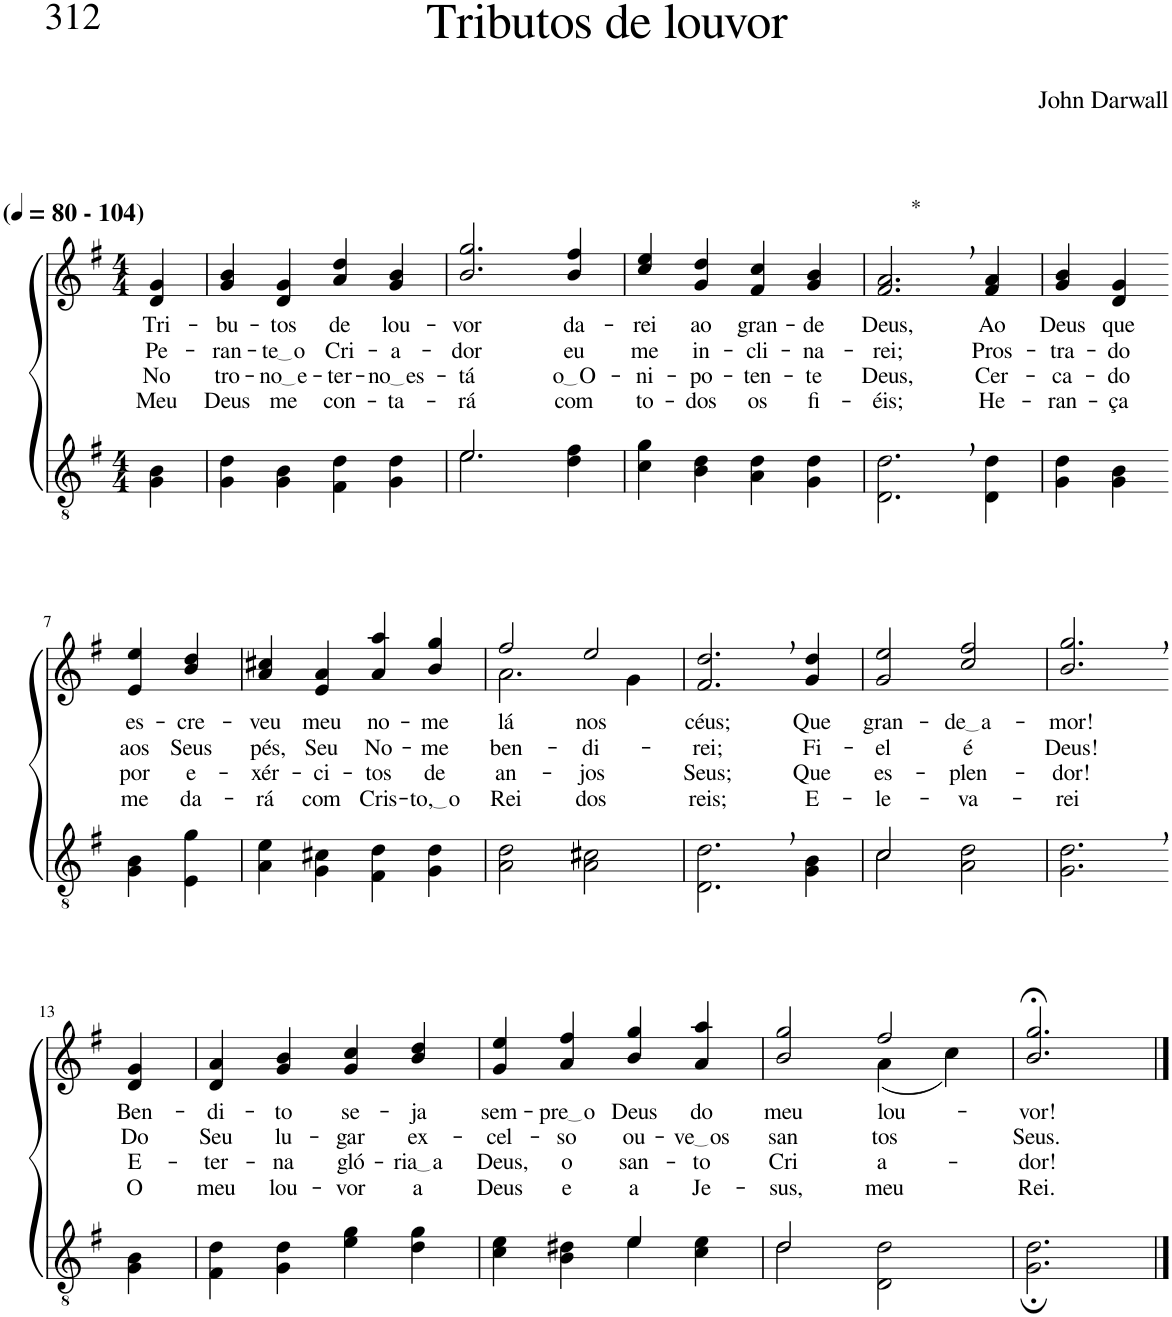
**kern	**kern	**text	**text	**text	**text
*part2	*part1	*part1	*part1	*part1	*part1
*staff2	*staff1	*staff1	*staff1	*staff1	*staff1
*I"Parte III e IV	*I"Parte I e II	*	*	*	*
*clefGv2	*clefG2	*	*	*	*
*Trd3c5	*Trd3c5	*	*	*	*
*k[f#]	*k[f#]	*	*	*	*
*M4/4	*M4/4	*	*	*	*
*MM80	*MM80	*	*	*	*
=1	=1	=1	=1	=1	=1
!	!LO:TX:a:B:t=(	!	!	!	!
!	!LO:TX:a:B:t=- 104)	!	!	!	!
!	!	!LO:LY:b	!LO:LY:b	!LO:LY:b	!LO:LY:b
4G\ 4B\	4d/ 4g/	Tri-	Pe-	No	Meu
=2	=2	=2	=2	=2	=2
!	!	!LO:LY:b	!LO:LY:b	!LO:LY:b	!LO:LY:b
4G\ 4d\	4g/ 4b/	-bu-	-ran-	tro-	Deus
!	!	!LO:LY:b	!LO:LY:b	!LO:LY:b	!LO:LY:b
4G\ 4B\	4d/ 4g/	-tos	te o	no e	me
!	!	!LO:LY:b	!LO:LY:b	!LO:LY:b	!LO:LY:b
4F#\ 4d\	4a/ 4dd/	de	Cri-	-ter-	con-
!	!	!LO:LY:b	!LO:LY:b	!LO:LY:b	!LO:LY:b
4G\ 4d\	4g/ 4b/	lou-	-a-	no es	-ta-
=3	=3	=3	=3	=3	=3
*^	*	*	*	*	*
!	!	!	!LO:LY:b	!LO:LY:b	!LO:LY:b	!LO:LY:b
2.e/	2.e\	2.b/ 2.gg/	-vor	-dor	-tá	-rá
!	!	!	!LO:LY:b	!LO:LY:b	!LO:LY:b	!LO:LY:b
4ryy	4d\ 4f#\	4b/ 4ff#/	da-	eu	o O	com
=4	=4	=4	=4	=4	=4	=4
!	!	!	!LO:LY:b	!LO:LY:b	!LO:LY:b	!LO:LY:b
*v	*v	*	*	*	*	*
4c\ 4g\	4cc/ 4ee/	-rei	me	-ni-	to-
!	!	!LO:LY:b	!LO:LY:b	!LO:LY:b	!LO:LY:b
4B\ 4d\	4g/ 4dd/	ao	in-	-po-	-dos
!	!	!LO:LY:b	!LO:LY:b	!LO:LY:b	!LO:LY:b
4A\ 4d\	4f#/ 4cc/	gran-	-cli-	-ten-	os
!	!	!LO:LY:b	!LO:LY:b	!LO:LY:b	!LO:LY:b
4G\ 4d\	4g/ 4b/	-de	-na-	-te	fi-
=5	=5	=5	=5	=5	=5
!	!LO:TX:a:t=*	!	!	!	!
!	!	!LO:LY:b	!LO:LY:b	!LO:LY:b	!LO:LY:b
2.D\, 2.d\,	2.f#/, 2.a/,	Deus,	-rei;	Deus,	-éis;
!	!	!LO:LY:b	!LO:LY:b	!LO:LY:b	!LO:LY:b
4D\ 4d\	4f#/ 4a/	Ao	Pros-	Cer-	He-
=6	=6	=6	=6	=6	=6
!	!	!LO:LY:b	!LO:LY:b	!LO:LY:b	!LO:LY:b
4G\ 4d\	4g/ 4b/	Deus	-tra-	-ca-	-ran-
!	!	!LO:LY:b	!LO:LY:b	!LO:LY:b	!LO:LY:b
4G\ 4B\	4d/ 4g/	que	-do	-do	-ça
!!LO:LB:g=z
=7-	=7-	=7-	=7-	=7-	=7-
!	!	!LO:LY:b	!LO:LY:b	!LO:LY:b	!LO:LY:b
4G\ 4B\	4e/ 4ee/	es-	aos	por	me
!	!	!LO:LY:b	!LO:LY:b	!LO:LY:b	!LO:LY:b
4E\ 4g\	4b/ 4dd/	-cre-	Seus	e-	da-
=8	=8	=8	=8	=8	=8
!	!	!LO:LY:b	!LO:LY:b	!LO:LY:b	!LO:LY:b
4A\ 4e\	4a/ 4cc#X/	-veu	pés,	-xér-	-rá
!	!	!LO:LY:b	!LO:LY:b	!LO:LY:b	!LO:LY:b
4G\ 4c#X\	4e/ 4a/	meu	Seu	-ci-	com
!	!	!LO:LY:b	!LO:LY:b	!LO:LY:b	!LO:LY:b
4F#\ 4d\	4a/ 4aa/	no-	No-	-tos	Cris-
!	!	!LO:LY:b	!LO:LY:b	!LO:LY:b	!LO:LY:b
4G\ 4d\	4b/ 4gg/	-me	-me	de	to, o
=9	=9	=9	=9	=9	=9
*	*^	*	*	*	*
!	!	!	!LO:LY:b	!LO:LY:b	!LO:LY:b	!LO:LY:b
2A\ 2d\	2ff#/	2.a\	lá	ben-	an-	Rei
!	!	!	!LO:LY:b	!LO:LY:b	!LO:LY:b	!LO:LY:b
2A\ 2c#X\	2ee/	.	nos	-di-	-jos	dos
.	.	4g\	.	.	.	.
=10	=10	=10	=10	=10	=10	=10
!	!	!	!LO:LY:b	!LO:LY:b	!LO:LY:b	!LO:LY:b
*	*v	*v	*	*	*	*
2.D\, 2.d\,	2.f#/, 2.dd/,	céus;	-rei;	Seus;	reis;
!	!	!LO:LY:b	!LO:LY:b	!LO:LY:b	!LO:LY:b
4G\ 4B\	4g/ 4dd/	Que	Fi-	Que	E-
=11	=11	=11	=11	=11	=11
*^	*	*	*	*	*
!	!	!	!LO:LY:b	!LO:LY:b	!LO:LY:b	!LO:LY:b
2c/	2c\	2g/ 2ee/	gran-	-el	es-	-le-
!	!	!	!LO:LY:b	!LO:LY:b	!LO:LY:b	!LO:LY:b
2ryy	2A\ 2d\	2cc/ 2ff#/	de a	é	-plen-	-va-
=12	=12	=12	=12	=12	=12	=12
!	!	!	!LO:LY:b	!LO:LY:b	!LO:LY:b	!LO:LY:b
*v	*v	*	*	*	*	*
2.G\, 2.d\,	2.b/, 2.gg/,	-mor!	Deus!	-dor!	-rei
!!LO:LB:g=z
=13-	=13-	=13-	=13-	=13-	=13-
!	!	!LO:LY:b	!LO:LY:b	!LO:LY:b	!LO:LY:b
4G\ 4B\	4d/ 4g/	Ben-	Do	E-	O
=14	=14	=14	=14	=14	=14
!	!	!LO:LY:b	!LO:LY:b	!LO:LY:b	!LO:LY:b
4F#\ 4d\	4d/ 4a/	-di-	Seu	-ter-	meu
!	!	!LO:LY:b	!LO:LY:b	!LO:LY:b	!LO:LY:b
4G\ 4d\	4g/ 4b/	-to	lu-	-na	lou-
!	!	!LO:LY:b	!LO:LY:b	!LO:LY:b	!LO:LY:b
4e\ 4g\	4g/ 4cc/	se-	-gar	gló-	-vor
!	!	!LO:LY:b	!LO:LY:b	!LO:LY:b	!LO:LY:b
4d\ 4g\	4b/ 4dd/	-ja	ex-	ria a	a
=15	=15	=15	=15	=15	=15
*^	*	*	*	*	*
!	!	!	!LO:LY:b	!LO:LY:b	!LO:LY:b	!LO:LY:b
2ryy	4c\ 4e\	4g/ 4ee/	sem-	-cel-	Deus,	Deus
!	!	!	!LO:LY:b	!LO:LY:b	!LO:LY:b	!LO:LY:b
.	4B\ 4d#X\	4a/ 4ff#/	pre o	-so	o	e
!	!	!	!LO:LY:b	!LO:LY:b	!LO:LY:b	!LO:LY:b
4e/	4e\	4b/ 4gg/	Deus	ou-	san-	a
!	!	!	!LO:LY:b	!LO:LY:b	!LO:LY:b	!LO:LY:b
4ryy	4c\ 4e\	4a/ 4aa/	do	ve os	-to	Je-
=16	=16	=16	=16	=16	=16	=16
!	!	!	!LO:LY:b	!LO:LY:b	!LO:LY:b	!LO:LY:b
*	*	*^	*	*	*	*
2d/	2d\	2b/ 2gg/	2ryy	meu	san-	Cri-	-sus,
!	!	!	!	!LO:LY:b	!LO:LY:b	!LO:LY:b	!LO:LY:b
2ryy	2D\ 2d\	2ff#/	(4a\	lou-	-tos	-a-	meu
.	.	.	4cc\)	.	.	.	.
*v	*v	*	*	*	*	*	*
=17	=17	=17	=17	=17	=17	=17
!	!	!	!LO:LY:b	!LO:LY:b	!LO:LY:b	!LO:LY:b
*	*v	*v	*	*	*	*
2.G\; 2.d\;	2.b/;< 2.gg/;<	-vor!	Seus.	-dor!	Rei.
==	==	==	==	==	==
*-	*-	*-	*-	*-	*-
